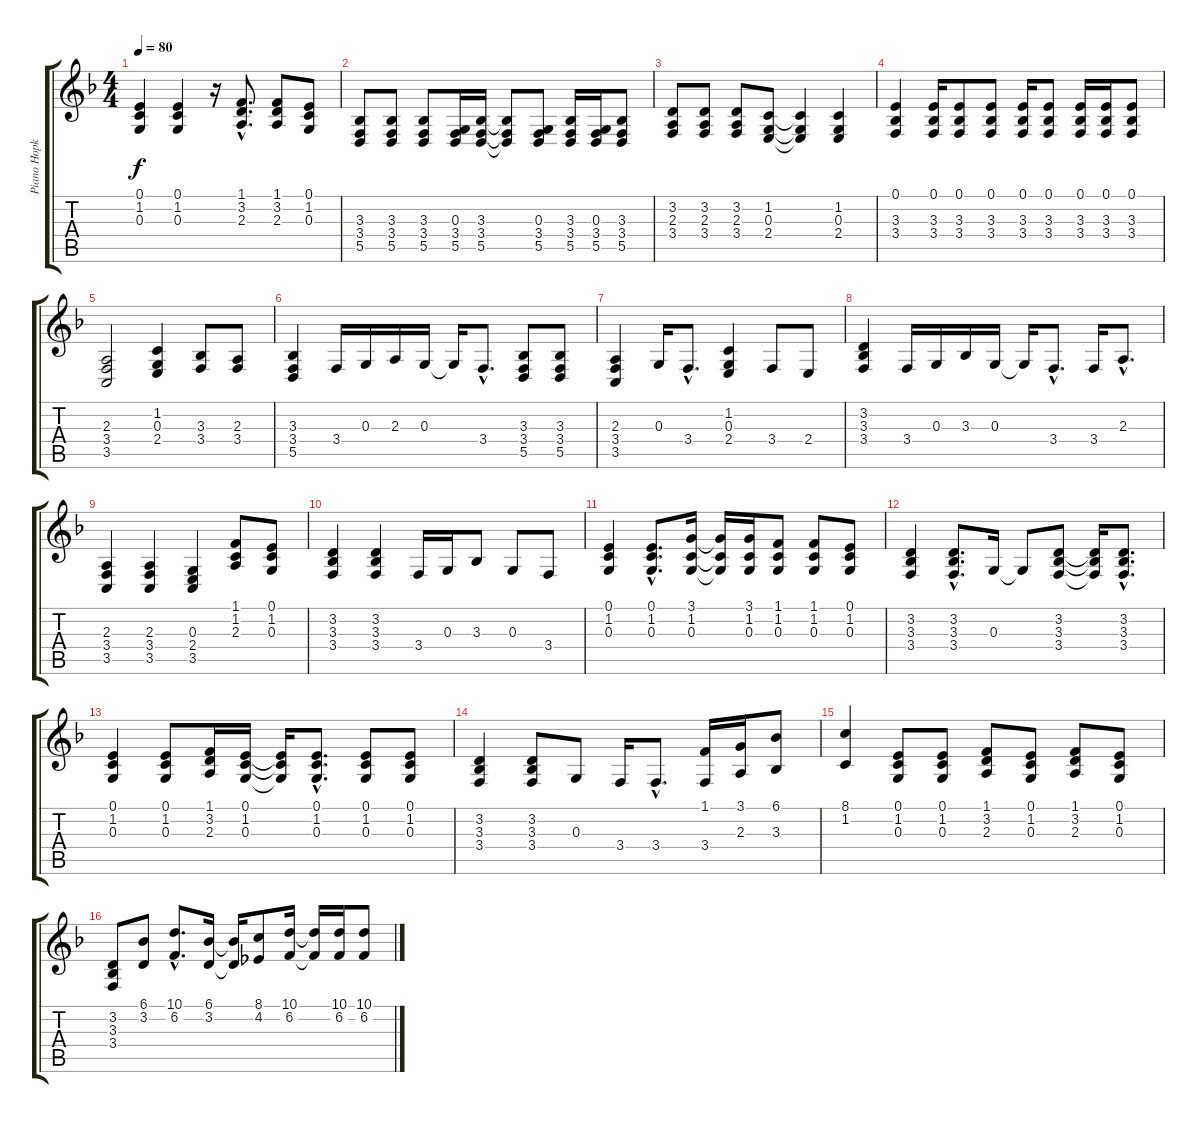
\track ("Piano Hopkins" "Piano Hopk") {instrument acousticgrandpiano}
\staff {score tabs}
\tuning (E4 B3 G3 D3 A2 E2) {hide}
\ts (4 4)
\tempo 80
\clef g2
\ks f
(0.1 1.2 0.3).4{dy f} (0.1 1.2 0.3).4 r.16 (1.1{hac} 3.2{hac} 2.3{hac}).8{d} (1.1 3.2 2.3).8 (0.1 1.2 0.3).8 |
(3.3 3.4 5.5).8 (3.3 3.4 5.5).8 (3.3 3.4 5.5).8 (0.3 3.4 5.5).16 (3.3 3.4 5.5).16 (3.3{t} 3.4{t} 5.5{t}).8 (0.3 3.4 5.5).8 (3.3 3.4 5.5).16 (0.3 3.4 5.5).16 (3.3 3.4 5.5).8 |
(3.2 2.3 3.4).8 (3.2 2.3 3.4).8 (3.2 2.3 3.4).8 (1.2 0.3 2.4).8 (1.2{t} 0.3{t} 2.4{t}).4 (1.2 0.3 2.4).4 |
(0.1 3.3 3.4).4 (0.1 3.3 3.4).16 (0.1 3.3 3.4).8 (0.1 3.3 3.4).8 (0.1 3.3 3.4).16 (0.1 3.3 3.4).8 (0.1 3.3 3.4).16 (0.1 3.3 3.4).16 (0.1 3.3 3.4).8 |
(2.3 3.4 3.5).2 (1.2 0.3 2.4).4 (3.3 3.4).8 (2.3 3.4).8 |
(3.3 3.4 5.5).4 3.4.16 0.3.16 2.3.16 0.3.16 0.3{t}.16 3.4{hac}.8{d} (3.3 3.4 5.5).8 (3.3 3.4 5.5).8 |
(2.3 3.4 3.5).4 0.3.16 3.4{hac}.8{d} (1.2 0.3 2.4).4 3.4.8 2.4.8 |
(3.2 3.3 3.4).4 3.4.16 0.3.16 3.3.16 0.3.16 0.3{t}.16 3.4{hac}.8{d} 3.4.16 2.3{hac}.8{d} |
(2.3 3.4 3.5).4 (2.3 3.4 3.5).4 (0.3 2.4 3.5).4 (1.1 1.2 2.3).8 (0.1 1.2 0.3).8 |
(3.2 3.3 3.4).4 (3.2 3.3 3.4).4 3.4.16 0.3.16 3.3.8 0.3.8 3.4.8 |
(0.1 1.2 0.3).4 (0.1{hac} 1.2{hac} 0.3{hac}).8{d} (3.1 1.2 0.3).16 (3.1{t} 1.2{t} 0.3{t}).16 (3.1 1.2 0.3).16 (1.1 1.2 0.3).8 (1.1 1.2 0.3).8 (0.1 1.2 0.3).8 |
(3.2 3.3 3.4).4 (3.2{hac} 3.3{hac} 3.4{hac}).8{d} 0.3.16 0.3{t}.8 (3.2 3.3 3.4).8 (3.2{t} 3.3{t} 3.4{t}).16 (3.2{hac} 3.3{hac} 3.4{hac}).8{d} |
(0.1 1.2 0.3).4 (0.1 1.2 0.3).8 (1.1 3.2 2.3).16 (0.1 1.2 0.3).16 (0.1{t} 1.2{t} 0.3{t}).16 (0.1{hac} 1.2{hac} 0.3{hac}).8{d} (0.1 1.2 0.3).8 (0.1 1.2 0.3).8 |
(3.2 3.3 3.4).4 (3.2 3.3 3.4).8 0.3.8 3.4.16 3.4{hac}.8{d} (1.1 3.4).16 (3.1 2.3).16 (6.1 3.3).8 |
(8.1 1.2).4 (0.1 1.2 0.3).8 (0.1 1.2 0.3).8 (1.1 3.2 2.3).8 (0.1 1.2 0.3).8 (1.1 3.2 2.3).8 (0.1 1.2 0.3).8 |
(3.2 3.3 3.4).8 (6.1 3.2).8 (10.1{hac} 6.2{hac}).8{d} (6.1 3.2).16 (6.1{t} 3.2{t}).16 (8.1 4.2).8 (10.1 6.2).16 (10.1{t} 6.2{t}).16 (10.1 6.2).16 (10.1 6.2).8
